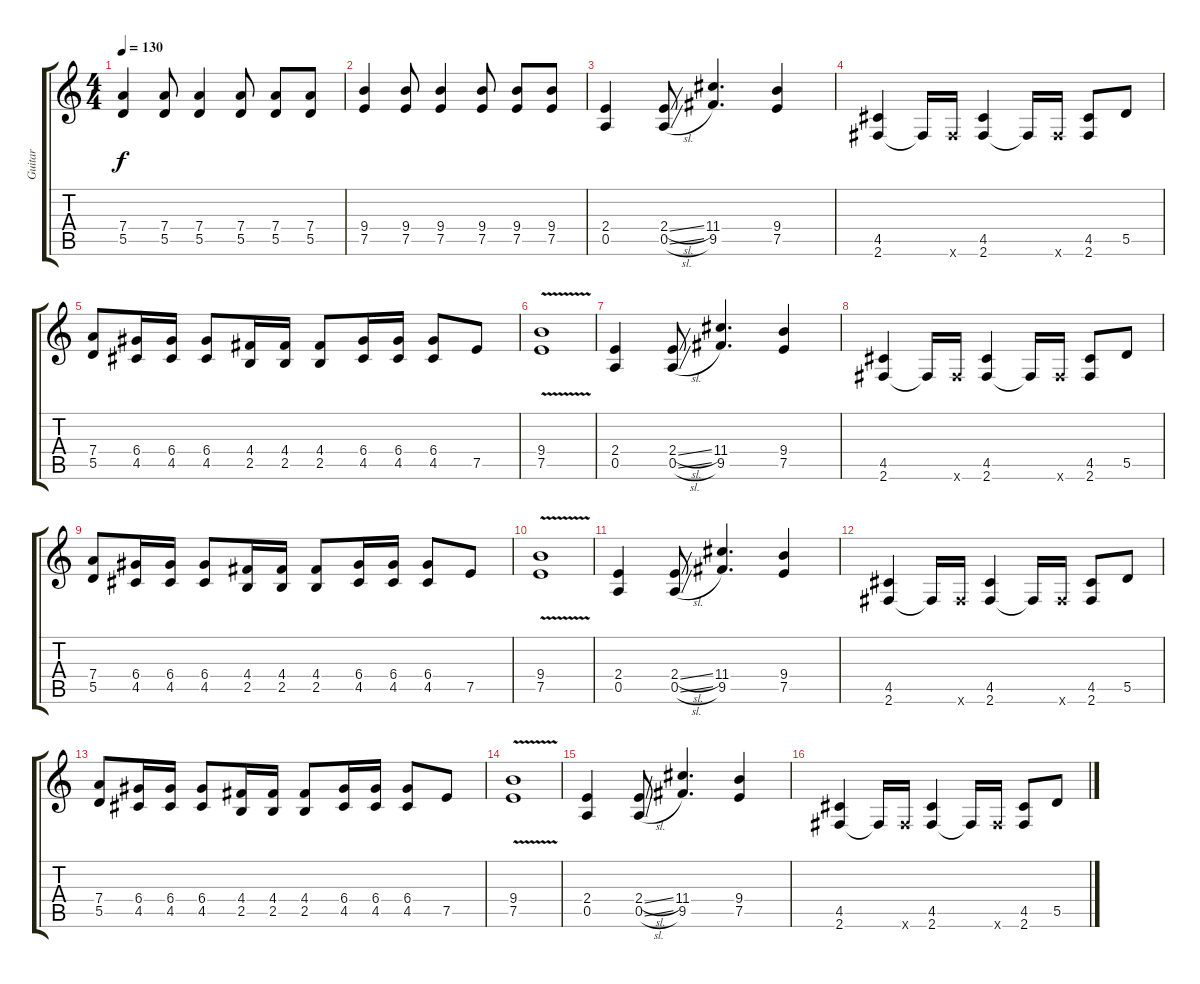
\track ("Guitar" "Guitar") {instrument distortionguitar}
\staff {score tabs}
\tuning (E4 B3 G3 D3 A2 E2) {hide}
\ts (4 4)
\tempo 130
\clef g2
\ks c
(7.4 5.5).4{dy f} (7.4 5.5).8 (7.4 5.5).4 (7.4 5.5).8 (7.4 5.5).8 (7.4 5.5).8 |
(9.4 7.5).4 (9.4 7.5).8 (9.4 7.5).4 (9.4 7.5).8 (9.4 7.5).8 (9.4 7.5).8 |
(2.4 0.5).4 (2.4{sl} 0.5{sl}).8 (11.4 9.5).4{d} (9.4 7.5).4 |
(4.5 2.6).4 2.6{t}.16 2.6{x}.16 (4.5 2.6).4 2.6{t}.16 2.6{x}.16 (4.5 2.6).8 5.5.8 |
(7.4 5.5).8 (6.4 4.5).16 (6.4 4.5).16 (6.4 4.5).8 (4.4 2.5).16 (4.4 2.5).16 (4.4 2.5).8 (6.4 4.5).16 (6.4 4.5).16 (6.4 4.5).8 7.5.8 |
(9.4{v} 7.5).1 |
(2.4 0.5).4 (2.4{sl} 0.5{sl}).8 (11.4 9.5).4{d} (9.4 7.5).4 |
(4.5 2.6).4 2.6{t}.16 2.6{x}.16 (4.5 2.6).4 2.6{t}.16 2.6{x}.16 (4.5 2.6).8 5.5.8 |
(7.4 5.5).8 (6.4 4.5).16 (6.4 4.5).16 (6.4 4.5).8 (4.4 2.5).16 (4.4 2.5).16 (4.4 2.5).8 (6.4 4.5).16 (6.4 4.5).16 (6.4 4.5).8 7.5.8 |
(9.4{v} 7.5).1 |
(2.4 0.5).4 (2.4{sl} 0.5{sl}).8 (11.4 9.5).4{d} (9.4 7.5).4 |
(4.5 2.6).4 2.6{t}.16 2.6{x}.16 (4.5 2.6).4 2.6{t}.16 2.6{x}.16 (4.5 2.6).8 5.5.8 |
(7.4 5.5).8 (6.4 4.5).16 (6.4 4.5).16 (6.4 4.5).8 (4.4 2.5).16 (4.4 2.5).16 (4.4 2.5).8 (6.4 4.5).16 (6.4 4.5).16 (6.4 4.5).8 7.5.8 |
(9.4{v} 7.5).1 |
(2.4 0.5).4 (2.4{sl} 0.5{sl}).8 (11.4 9.5).4{d} (9.4 7.5).4 |
(4.5 2.6).4 2.6{t}.16 2.6{x}.16 (4.5 2.6).4 2.6{t}.16 2.6{x}.16 (4.5 2.6).8 5.5.8
